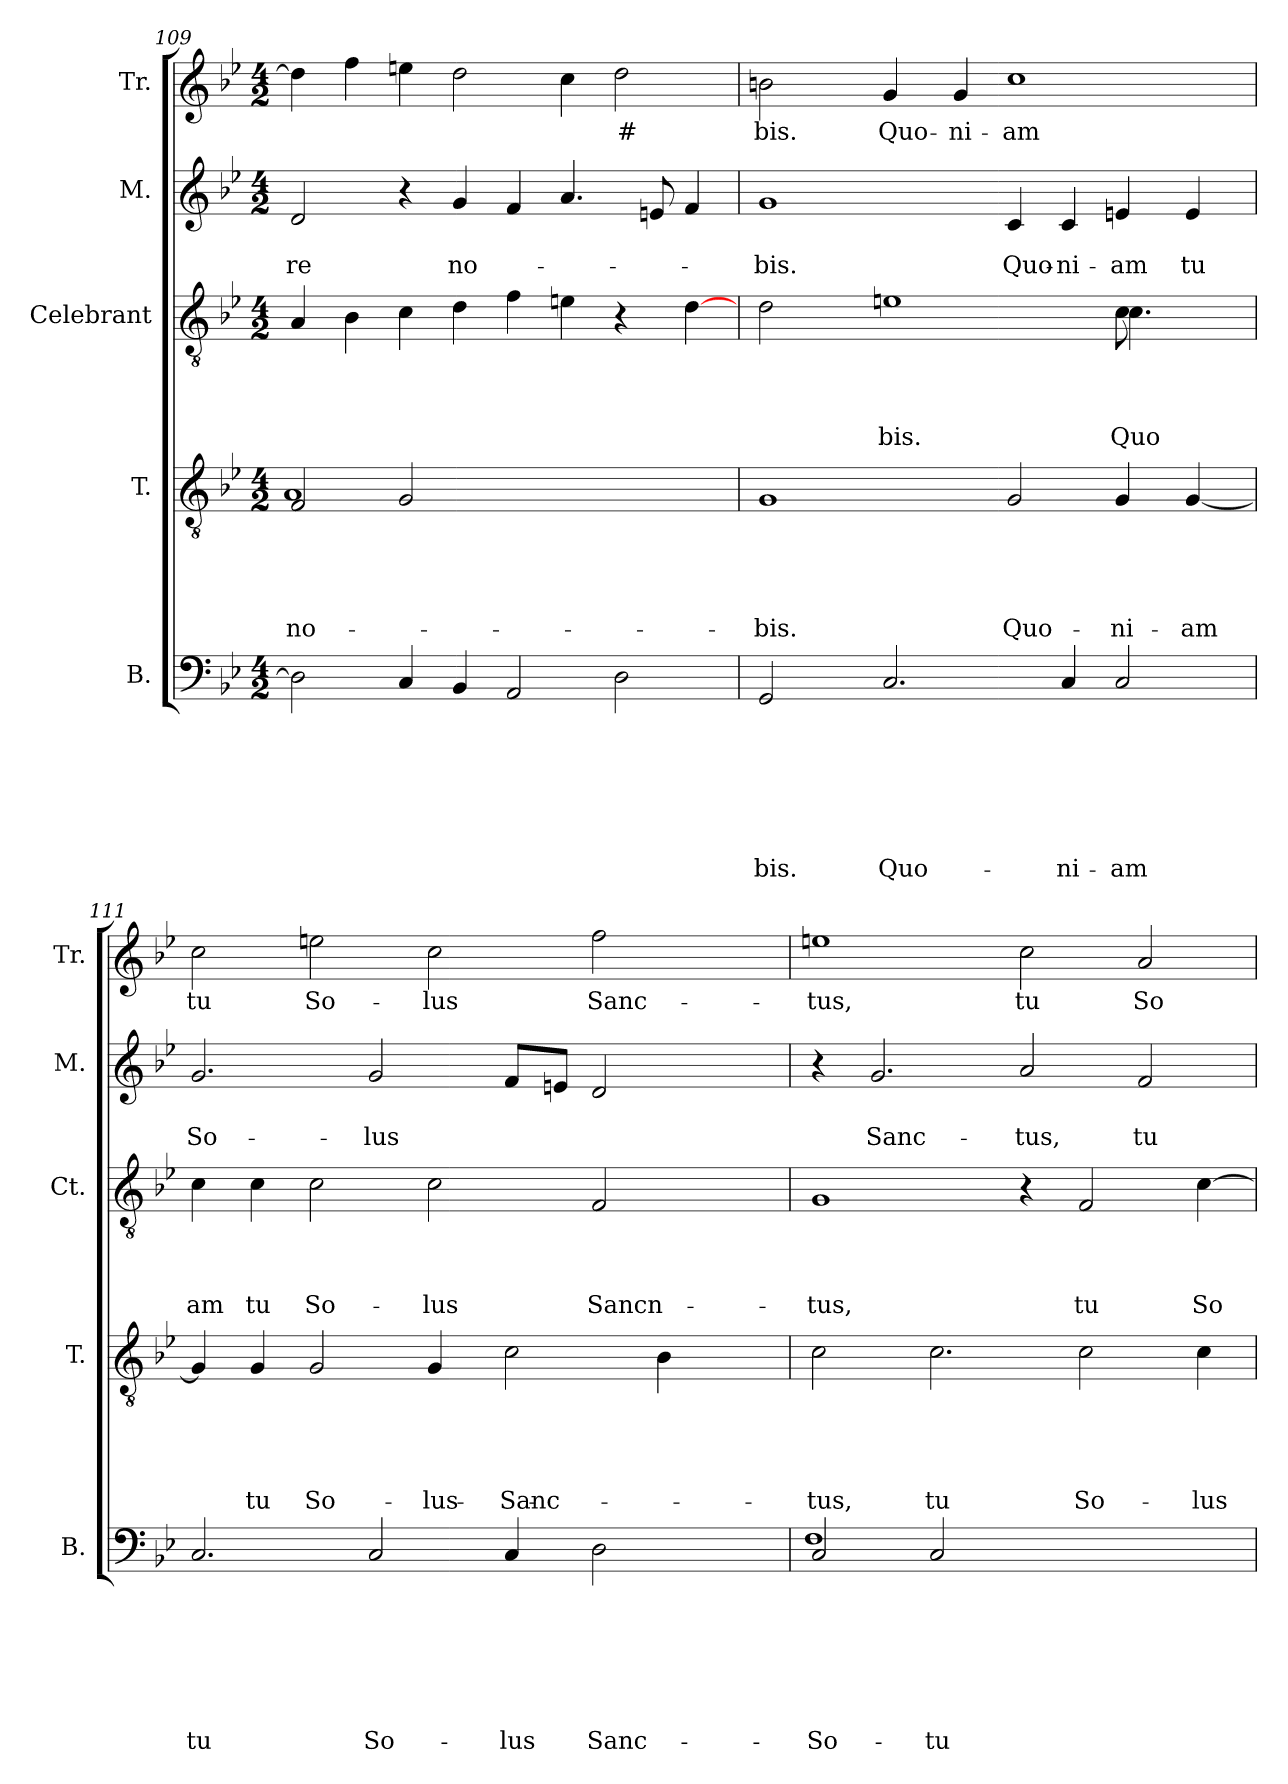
**kern	**text	**text	**text	**text	**text	**text	**text	**kern	**text	**text	**text	**text	**text	**kern	**text	**text	**text	**text	**kern	**text	**text	**kern	**text
*part5	*part5	*part5	*part5	*part5	*part5	*part5	*part5	*part4	*part4	*part4	*part4	*part4	*part4	*part3	*part3	*part3	*part3	*part3	*part2	*part2	*part2	*part1	*part1
*staff5	*staff5	*staff5	*staff5	*staff5	*staff5	*staff5	*staff5	*staff4	*staff4	*staff4	*staff4	*staff4	*staff4	*staff3	*staff3	*staff3	*staff3	*staff3	*staff2	*staff2	*staff2	*staff1	*staff1
*I"B.	*	*	*	*	*	*	*	*I"T.	*	*	*	*	*	*I"Celebrant	*	*	*	*	*I"M.	*	*	*I"Tr.	*
*I'B.	*	*	*	*	*	*	*	*I'T.	*	*	*	*	*	*I'Ct.	*	*	*	*	*I'M.	*	*	*I'Tr.	*
*clefF4	*	*	*	*	*	*	*	*clefGv2	*	*	*	*	*	*clefGv2	*	*	*	*	*clefG2	*	*	*clefG2	*
*k[b-e-]	*	*	*	*	*	*	*	*k[b-e-]	*	*	*	*	*	*k[b-e-]	*	*	*	*	*k[b-e-]	*	*	*k[b-e-]	*
*B-:	*	*	*	*	*	*	*	*B-:	*	*	*	*	*	*B-:	*	*	*	*	*B-:	*	*	*B-:	*
*M4/2	*	*	*	*	*	*	*	*M4/2	*	*	*	*	*	*M4/2	*	*	*	*	*M4/2	*	*	*M4/2	*
=109	=109	=109	=109	=109	=109	=109	=109	=109	=109	=109	=109	=109	=109	=109	=109	=109	=109	=109	=109	=109	=109	=109	=109
!	!	!	!	!	!	!	!	!	!	!	!	!	!LO:LY:b	!	!	!	!	!	!	!	!LO:LY:b	!	!
*	*	*	*	*	*	*	*	*^	*	*	*	*	*	*	*	*	*	*	*	*	*	*	*
2D\]	.	.	.	.	.	.	.	2F/	1A	.	.	.	.	no-	4A/	.	.	.	.	2d/	.	-re	4dd\]	.
.	.	.	.	.	.	.	.	.	.	.	.	.	.	.	4B-\	.	.	.	.	.	.	.	4ff\	.
4C/	.	.	.	.	.	.	.	2G/	.	.	.	.	.	.	4c\	.	.	.	.	4r	.	.	4een\	.
!	!	!	!	!	!	!	!	!	!	!	!	!	!	!	!	!	!	!	!	!	!	!LO:LY:b	!	!
4BB-/	.	.	.	.	.	.	.	.	.	.	.	.	.	.	4d\	.	.	.	.	4g/	.	no-	2dd\	.
2AA/	.	.	.	.	.	.	.	1ryy	1ryy	.	.	.	.	.	4f\	.	.	.	.	4f/	.	.	.	.
.	.	.	.	.	.	.	.	.	.	.	.	.	.	.	4en\	.	.	.	.	4.a/	.	.	4cc\	.
!	!	!	!	!	!	!	!	!	!	!	!	!	!	!	!	!	!	!	!	!	!	!	!	!LO:LY:b
2D\	.	.	.	.	.	.	.	.	.	.	.	.	.	.	4r	.	.	.	.	.	.	.	2dd\	-#
.	.	.	.	.	.	.	.	.	.	.	.	.	.	.	.	.	.	.	.	8e/	.	.	.	.
.	.	.	.	.	.	.	.	.	.	.	.	.	.	.	[<4d\	.	.	.	.	4f/	.	.	.	.
*	*	*	*	*	*	*	*	*v	*v	*	*	*	*	*	*	*	*	*	*	*	*	*	*	*
!!LO:LB:g=z
=110	=110	=110	=110	=110	=110	=110	=110	=110	=110	=110	=110	=110	=110	=110	=110	=110	=110	=110	=110	=110	=110	=110	=110
!	!	!	!	!	!	!	!LO:LY:b	!	!	!	!	!	!LO:LY:b	!	!	!	!	!	!	!	!LO:LY:b	!	!LO:LY:b
*	*	*	*	*	*	*	*	*	*	*	*	*	*	*^	*	*	*	*	*	*	*	*	*
*	*	*	*	*	*	*	*	*	*	*	*	*	*	*	*^	*	*	*	*	*	*	*	*	*
*	*	*	*	*	*	*	*	*	*	*	*	*	*	*	*	*^	*	*	*	*	*	*	*	*	*
2GG/	.	.	.	.	.	.	-bis.	1G	.	.	.	.	-bis.	8ryy	2d\	2ryy	1.ryy	.	.	.	.	1g	.	-bis.	2bn\	bis.
.	.	.	.	.	.	.	.	.	.	.	.	.	.	8ryy	.	.	.	.	.	.	.	.	.	.	.	.
.	.	.	.	.	.	.	.	.	.	.	.	.	.	1..ryy	.	.	.	.	.	.	.	.	.	.	.	.
!	!	!	!	!	!	!	!LO:LY:b	!	!	!	!	!	!	!	!	!	!	!	!	!	!LO:LY:b	!	!	!	!	!LO:LY:b
2.C/	.	.	.	.	.	.	Quo-	.	.	.	.	.	.	.	8ryy	1e	.	.	.	.	-bis.	.	.	.	4g/	Quo-
.	.	.	.	.	.	.	.	.	.	.	.	.	.	.	1ryy	.	.	.	.	.	.	.	.	.	.	.
!	!	!	!	!	!	!	!	!	!	!	!	!	!	!	!	!	!	!	!	!	!	!	!	!	!	!LO:LY:b:rj
.	.	.	.	.	.	.	.	.	.	.	.	.	.	.	.	.	.	.	.	.	.	.	.	.	4g/	-ni-
!	!	!	!	!	!	!	!	!	!	!	!	!	!LO:LY:b	!	!	!	!	!	!	!	!	!	!	!LO:LY:b	!	!LO:LY:b
.	.	.	.	.	.	.	.	2G/	.	.	.	.	Quo-	.	.	.	.	.	.	.	.	4c/	.	Quo-	1cc	-am
!	!	!	!	!	!	!	!LO:LY:b	!	!	!	!	!	!	!	!	!	!	!	!	!	!	!	!	!LO:LY:b:rj	!	!
4C/	.	.	.	.	.	.	-ni-	.	.	.	.	.	.	.	.	.	.	.	.	.	.	4c/	.	-ni-	.	.
!	!	!	!	!	!	!	!LO:LY:b	!	!	!	!	!	!LO:LY:b	!	!	!	!	!	!	!	!LO:LY:b	!	!	!	!	!
!	!	!	!	!	!	!	!	!	!	!	!	!	!	!	!	!	!	!	!	!	!LO:LY:b	!	!	!LO:LY:b	!	!
2C/	.	.	.	.	.	.	-am	4G/	.	.	.	.	-ni-	.	.	8c\	4.c\	.	.	.	-Quo-	4en/	.	-am	.	.
.	.	.	.	.	.	.	.	.	.	.	.	.	.	.	4.ryy	8ryy	.	.	.	.	.	.	.	.	.	.
!	!	!	!	!	!	!	!	!	!	!	!	!	!LO:LY:b	!	!	!	!	!	!	!	!	!	!	!LO:LY:b	!	!
.	.	.	.	.	.	.	.	[<4G/	.	.	.	.	-am	.	.	4ryy	.	.	.	.	.	4e/	.	tu	.	.
.	.	.	.	.	.	.	.	.	.	.	.	.	.	.	.	.	8ryy	.	.	.	.	.	.	.	.	.
=111	=111	=111	=111	=111	=111	=111	=111	=111	=111	=111	=111	=111	=111	=111	=111	=111	=111	=111	=111	=111	=111	=111	=111	=111	=111	=111
!	!	!	!	!	!	!	!LO:LY:b	!	!	!	!	!	!	!	!	!	!	!	!	!	!LO:LY:b	!	!	!LO:LY:b	!	!LO:LY:b
*	*	*	*	*	*	*	*	*^	*	*	*	*	*	*	*	*	*	*	*	*	*	*	*	*	*	*
*	*	*	*	*	*	*	*	*	*^	*	*	*	*	*	*	*	*	*	*	*	*	*	*	*	*	*	*
*	*	*	*	*	*	*	*	*	*	*^	*	*	*	*	*	*v	*v	*v	*v	*	*	*	*	*	*	*	*	*
2.C/	.	.	.	.	.	.	tu	4G/]	1ryy	1ryy	1ryy	.	.	.	.	.	4c\	.	.	.	-am	2.g/	.	So-	2cc\	tu
!	!	!	!	!	!	!	!	!	!	!	!	!	!	!	!	!LO:LY:b	!	!	!	!	!LO:LY:b	!	!	!	!	!
.	.	.	.	.	.	.	.	4G/	.	.	.	.	.	.	.	tu	4c\	.	.	.	tu	.	.	.	.	.
!	!	!	!	!	!	!	!	!	!	!	!	!	!	!	!	!LO:LY:b	!	!	!	!	!LO:LY:b	!	!	!	!	!LO:LY:b
.	.	.	.	.	.	.	.	2G/	.	.	.	.	.	.	.	So-	2c\	.	.	.	So-	.	.	.	2ee\	So-
!	!	!	!	!	!	!	!LO:LY:b	!	!	!	!	!	!	!	!	!	!	!	!	!	!	!	!	!LO:LY:b	!	!
2C/	.	.	.	.	.	.	So-	.	.	.	.	.	.	.	.	.	.	.	.	.	.	2g/	.	-lus	.	.
!	!	!	!	!	!	!	!	!	!	!	!	!	!	!	!	!LO:LY:b	!	!	!	!	!LO:LY:b	!	!	!	!	!LO:LY:b
.	.	.	.	.	.	.	.	16.ryy	4G/	4ryy	2ryy	.	.	.	.	-lus	2c\	.	.	.	-lus	.	.	.	2cc\	-lus
.	.	.	.	.	.	.	.	2ryy	.	.	.	.	.	.	.	.	.	.	.	.	.	.	.	.	.	.
!	!	!	!	!	!	!	!LO:LY:b	!	!	!	!	!	!	!	!	!LO:LY:b	!	!	!	!	!	!	!	!	!	!
4C/	.	.	.	.	.	.	-lus	.	16.ryy	2c\	.	.	.	.	.	Sanc-	.	.	.	.	.	8f/L	.	.	.	.
.	.	.	.	.	.	.	.	.	2ryy	.	.	.	.	.	.	.	.	.	.	.	.	.	.	.	.	.
.	.	.	.	.	.	.	.	.	.	.	.	.	.	.	.	.	.	.	.	.	.	8e/J	.	.	.	.
!	!	!	!	!	!	!	!LO:LY:b	!	!	!	!	!	!	!	!	!	!	!	!	!	!LO:LY:b	!	!	!	!	!LO:LY:b
2D\	.	.	.	.	.	.	Sanc-	.	.	.	8ryy	.	.	.	.	.	2F/	.	.	.	Sancn-	2d/	.	.	2ff\	Sanc-
.	.	.	.	.	.	.	.	4ryy	.	.	.	.	.	.	.	.	.	.	.	.	.	.	.	.	.	.
.	.	.	.	.	.	.	.	.	.	.	32ryy	.	.	.	.	.	.	.	.	.	.	.	.	.	.	.
.	.	.	.	.	.	.	.	.	.	.	4B-\	.	.	.	.	.	.	.	.	.	.	.	.	.	.	.
.	.	.	.	.	.	.	.	.	.	16.ryy	.	.	.	.	.	.	.	.	.	.	.	.	.	.	.	.
.	.	.	.	.	.	.	.	8ryy	8ryy	8ryy	.	.	.	.	.	.	.	.	.	.	.	.	.	.	.	.
.	.	.	.	.	.	.	.	.	.	.	16.ryy	.	.	.	.	.	.	.	.	.	.	.	.	.	.	.
.	.	.	.	.	.	.	.	32ryy	32ryy	32ryy	.	.	.	.	.	.	.	.	.	.	.	.	.	.	.	.
*	*	*	*	*	*	*	*	*	*	*v	*v	*	*	*	*	*	*	*	*	*	*	*	*	*	*	*
=112	=112	=112	=112	=112	=112	=112	=112	=112	=112	=112	=112	=112	=112	=112	=112	=112	=112	=112	=112	=112	=112	=112	=112	=112	=112
!	!	!	!	!	!	!	!LO:LY:b	!	!	!	!	!	!	!	!	!	!	!	!	!	!	!	!	!	!
*^	*	*	*	*	*	*	*	*	*	*	*	*	*	*	*	*	*	*	*	*	*	*	*	*	*
!	!	!	!	!	!	!	!	!LO:LY:b	!	!	!	!	!	!	!	!LO:LY:b	!	!	!	!	!LO:LY:b	!	!	!	!	!LO:LY:b
*	*	*	*	*	*	*	*	*	*v	*v	*v	*	*	*	*	*	*	*	*	*	*	*	*	*	*	*
2C/	1F	.	.	.	.	.	.	So-	2c\	.	.	.	.	-tus,	1G	.	.	.	-tus,	4r	.	.	1ee	-tus,
!	!	!	!	!	!	!	!	!	!	!	!	!	!	!	!	!	!	!	!	!	!	!LO:LY:b	!	!
.	.	.	.	.	.	.	.	.	.	.	.	.	.	.	.	.	.	.	.	2.g/	.	Sanc-	.	.
!	!	!	!	!	!	!	!	!LO:LY:b	!	!	!	!	!	!LO:LY:b	!	!	!	!	!	!	!	!	!	!
2C/	.	.	.	.	.	.	.	tu	2.c\	.	.	.	.	tu	.	.	.	.	.	.	.	.	.	.
!	!	!	!	!	!	!	!	!	!	!	!	!	!	!	!	!	!	!	!	!	!	!LO:LY:b	!	!LO:LY:b
1ryy	1ryy	.	.	.	.	.	.	.	.	.	.	.	.	.	4r	.	.	.	.	2a/	.	-tus,	2cc\	tu
!	!	!	!	!	!	!	!	!	!	!	!	!	!	!LO:LY:b	!	!	!	!	!LO:LY:b	!	!	!	!	!
.	.	.	.	.	.	.	.	.	2c\	.	.	.	.	So-	2F/	.	.	.	tu	.	.	.	.	.
!	!	!	!	!	!	!	!	!	!	!	!	!	!	!	!	!	!	!	!	!	!	!LO:LY:b	!	!LO:LY:b
.	.	.	.	.	.	.	.	.	.	.	.	.	.	.	.	.	.	.	.	2f/	.	tu	2a/	So-
!	!	!	!	!	!	!	!	!	!	!	!	!	!	!LO:LY:b	!	!	!	!	!LO:LY:b	!	!	!	!	!
.	.	.	.	.	.	.	.	.	4c\	.	.	.	.	-lus	[>4c\	.	.	.	So-	.	.	.	.	.
*v	*v	*	*	*	*	*	*	*	*	*	*	*	*	*	*	*	*	*	*	*	*	*	*	*
=	=	=	=	=	=	=	=	=	=	=	=	=	=	=	=	=	=	=	=	=	=	=	=
*-	*-	*-	*-	*-	*-	*-	*-	*-	*-	*-	*-	*-	*-	*-	*-	*-	*-	*-	*-	*-	*-	*-	*-
